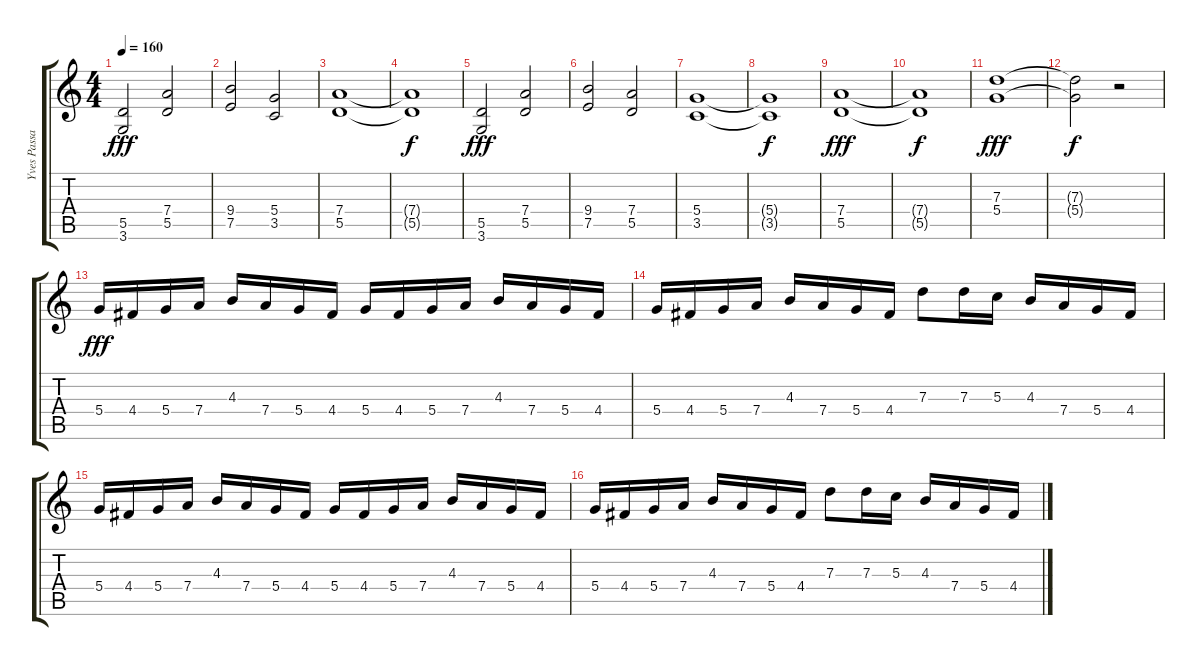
\track ("Yves Passarell" "Yves Passa") {instrument overdrivenguitar}
\staff {score tabs}
\tuning (E4 B3 G3 D3 A2 E2) {hide}
\ts (4 4)
\tempo 160
\clef g2
\ks c
(5.5 3.6).2{dy fff instrument overdrivenguitar} (7.4 5.5).2 |
(9.4 7.5).2 (5.4 3.5).2 |
(7.4 5.5).1 |
(7.4{t} 5.5{t}).1{dy f} |
(5.5 3.6).2{dy fff} (7.4 5.5).2 |
(9.4 7.5).2 (7.4 5.5).2 |
(5.4 3.5).1 |
(5.4{t} 3.5{t}).1{dy f} |
(7.4 5.5).1{dy fff} |
(7.4{t} 5.5{t}).1{dy f} |
(7.3 5.4).1{dy fff} |
(7.3{t} 5.4{t}).2{dy f} r.2 |
5.4.16{dy fff} 4.4.16 5.4.16 7.4.16 4.3.16 7.4.16 5.4.16 4.4.16 5.4.16 4.4.16 5.4.16 7.4.16 4.3.16 7.4.16 5.4.16 4.4.16 |
5.4.16 4.4.16 5.4.16 7.4.16 4.3.16 7.4.16 5.4.16 4.4.16 7.3.8 7.3.16 5.3.16 4.3.16 7.4.16 5.4.16 4.4.16 |
5.4.16 4.4.16 5.4.16 7.4.16 4.3.16 7.4.16 5.4.16 4.4.16 5.4.16 4.4.16 5.4.16 7.4.16 4.3.16 7.4.16 5.4.16 4.4.16 |
5.4.16 4.4.16 5.4.16 7.4.16 4.3.16 7.4.16 5.4.16 4.4.16 7.3.8 7.3.16 5.3.16 4.3.16 7.4.16 5.4.16 4.4.16
